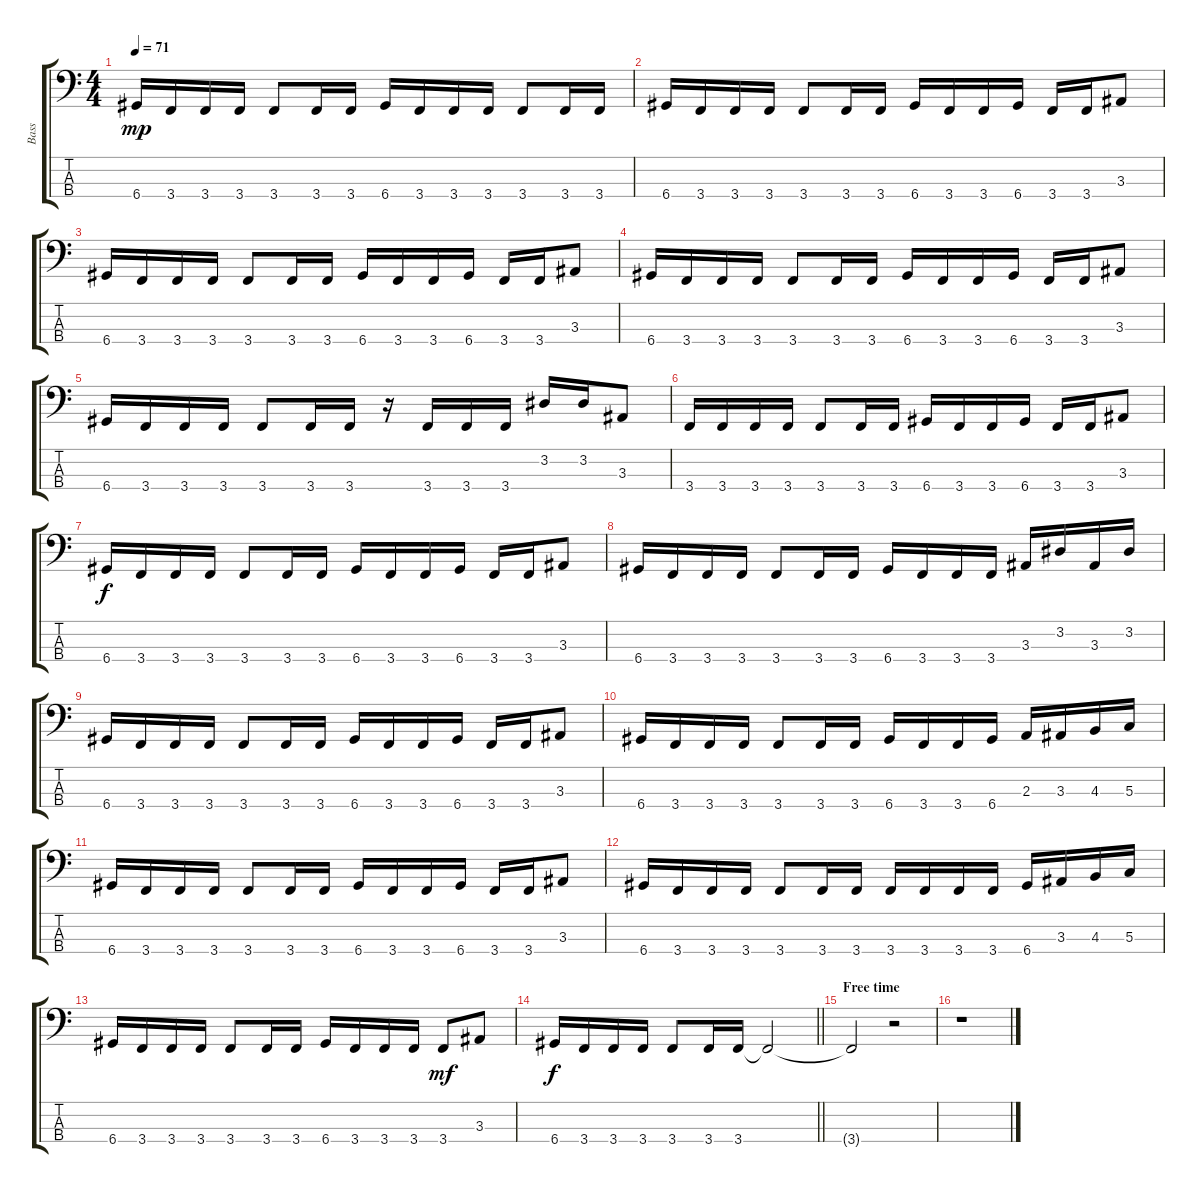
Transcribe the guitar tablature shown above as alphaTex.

\track ("Bass" "Bass") {instrument electricbassfinger}
\staff {score tabs}
\tuning (F2 C2 G1 D1) {hide}
\ts (4 4)
\tempo 71
\clef f4
\ks c
6.4.16{dy mp} 3.4.16 3.4.16 3.4.16 3.4.8 3.4.16 3.4.16 6.4.16 3.4.16 3.4.16 3.4.16 3.4.8 3.4.16 3.4.16 |
6.4.16 3.4.16 3.4.16 3.4.16 3.4.8 3.4.16 3.4.16 6.4.16 3.4.16 3.4.16 6.4.16 3.4.16 3.4.16 3.3.8 |
6.4.16 3.4.16 3.4.16 3.4.16 3.4.8 3.4.16 3.4.16 6.4.16 3.4.16 3.4.16 6.4.16 3.4.16 3.4.16 3.3.8 |
6.4.16 3.4.16 3.4.16 3.4.16 3.4.8 3.4.16 3.4.16 6.4.16 3.4.16 3.4.16 6.4.16 3.4.16 3.4.16 3.3.8 |
6.4.16 3.4.16 3.4.16 3.4.16 3.4.8 3.4.16 3.4.16 r.16 3.4.16 3.4.16 3.4.16 3.2.16 3.2.16 3.3.8 |
3.4.16 3.4.16 3.4.16 3.4.16 3.4.8 3.4.16 3.4.16 6.4.16 3.4.16 3.4.16 6.4.16 3.4.16 3.4.16 3.3.8 |
6.4.16{dy f} 3.4.16 3.4.16 3.4.16 3.4.8 3.4.16 3.4.16 6.4.16 3.4.16 3.4.16 6.4.16 3.4.16 3.4.16 3.3.8 |
6.4.16 3.4.16 3.4.16 3.4.16 3.4.8 3.4.16 3.4.16 6.4.16 3.4.16 3.4.16 3.4.16 3.3.16 3.2.16 3.3.16 3.2.16 |
6.4.16 3.4.16 3.4.16 3.4.16 3.4.8 3.4.16 3.4.16 6.4.16 3.4.16 3.4.16 6.4.16 3.4.16 3.4.16 3.3.8 |
6.4.16 3.4.16 3.4.16 3.4.16 3.4.8 3.4.16 3.4.16 6.4.16 3.4.16 3.4.16 6.4.16 2.3.16 3.3.16 4.3.16 5.3.16 |
6.4.16 3.4.16 3.4.16 3.4.16 3.4.8 3.4.16 3.4.16 6.4.16 3.4.16 3.4.16 6.4.16 3.4.16 3.4.16 3.3.8 |
6.4.16 3.4.16 3.4.16 3.4.16 3.4.8 3.4.16 3.4.16 3.4.16 3.4.16 3.4.16 3.4.16 6.4.16 3.3.16 4.3.16 5.3.16 |
6.4.16 3.4.16 3.4.16 3.4.16 3.4.8 3.4.16 3.4.16 6.4.16 3.4.16 3.4.16 3.4.16 3.4.8{dy mf} 3.3.8 |
\barLineRight lightlight
6.4.16{dy f} 3.4.16 3.4.16 3.4.16 3.4.8 3.4.16 3.4.16 3.4{t}.2 |
\section ("" "Free time")
3.4{t}.2 r.2 |
r.1
